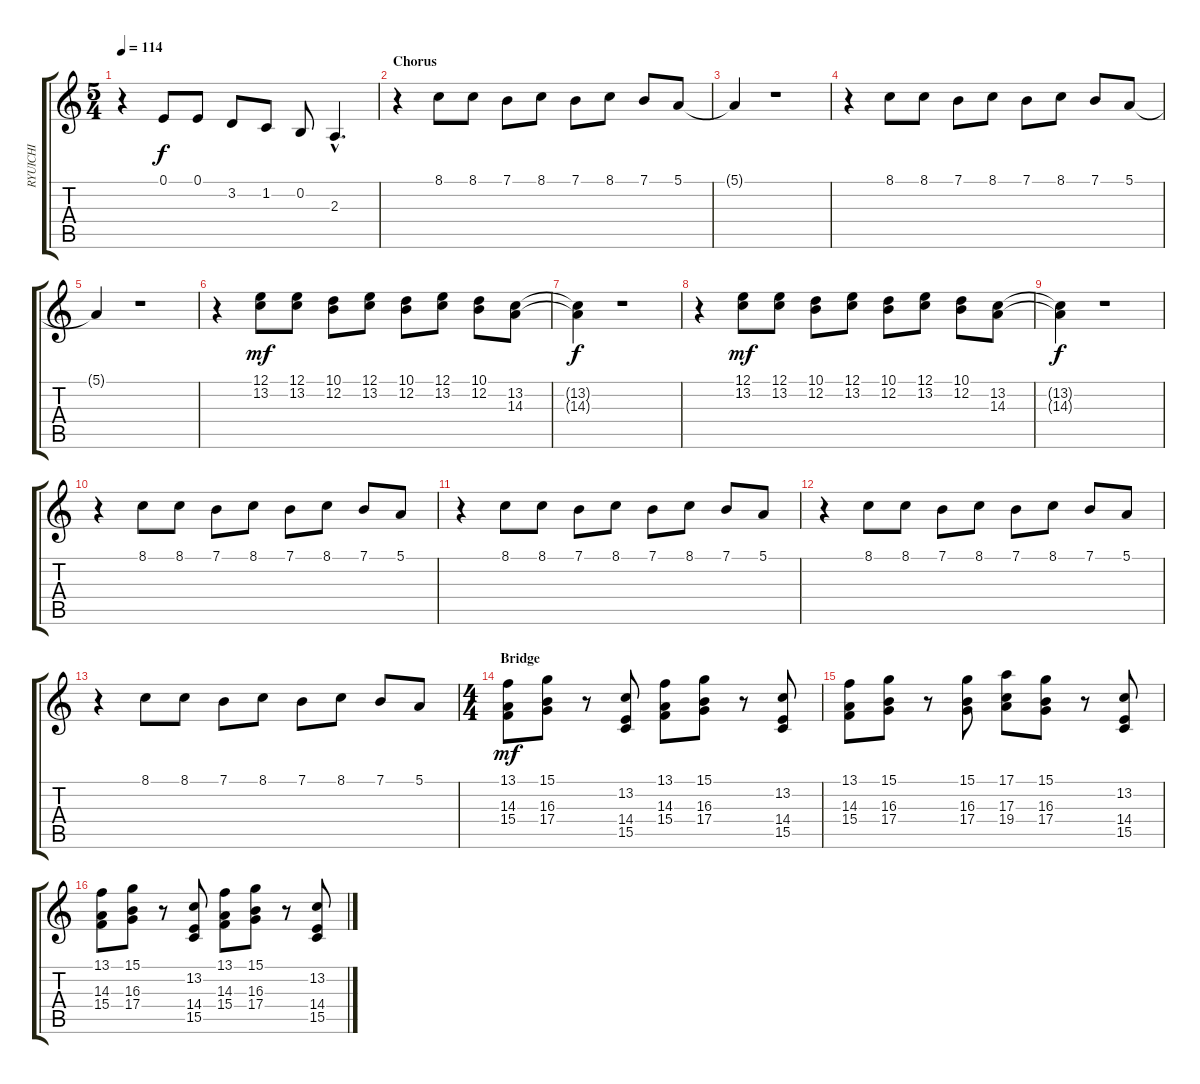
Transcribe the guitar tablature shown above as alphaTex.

\track ("RYUICHI" "RYUICHI") {instrument altosax}
\staff {score tabs}
\tuning (E4 B3 G3 D3 A2 E2) {hide}
\ts (5 4)
\tempo 114
\clef g2
\ks c
r.4{dy f} 0.1.8 0.1.8 3.2.8 1.2.8 0.2.8 2.3{hac}.4{d} |
\section ("" "Chorus")
r.4 8.1.8 8.1.8 7.1.8 8.1.8 7.1.8 8.1.8 7.1.8 5.1.8 |
5.1{t}.4 r.1 |
r.4 8.1.8 8.1.8 7.1.8 8.1.8 7.1.8 8.1.8 7.1.8 5.1.8 |
5.1{t}.4 r.1 |
r.4 (12.1 13.2).8{dy mf} (12.1 13.2).8 (10.1 12.2).8 (12.1 13.2).8 (10.1 12.2).8 (12.1 13.2).8 (10.1 12.2).8 (13.2 14.3).8 |
(13.2{t} 14.3{t}).4{dy f} r.1 |
r.4 (12.1 13.2).8{dy mf} (12.1 13.2).8 (10.1 12.2).8 (12.1 13.2).8 (10.1 12.2).8 (12.1 13.2).8 (10.1 12.2).8 (13.2 14.3).8 |
(13.2{t} 14.3{t}).4{dy f} r.1 |
r.4 8.1.8 8.1.8 7.1.8 8.1.8 7.1.8 8.1.8 7.1.8 5.1.8 |
r.4 8.1.8 8.1.8 7.1.8 8.1.8 7.1.8 8.1.8 7.1.8 5.1.8 |
r.4 8.1.8 8.1.8 7.1.8 8.1.8 7.1.8 8.1.8 7.1.8 5.1.8 |
r.4 8.1.8 8.1.8 7.1.8 8.1.8 7.1.8 8.1.8 7.1.8 5.1.8 |
\ts (4 4)
\section ("" "Bridge")
(13.1 14.3 15.4).8{dy mf} (15.1 16.3 17.4).8 r.8 (13.2 14.4 15.5).8 (13.1 14.3 15.4).8 (15.1 16.3 17.4).8 r.8 (13.2 14.4 15.5).8 |
(13.1 14.3 15.4).8 (15.1 16.3 17.4).8 r.8 (15.1 16.3 17.4).8 (17.1 17.3 19.4).8 (15.1 16.3 17.4).8 r.8 (13.2 14.4 15.5).8 |
(13.1 14.3 15.4).8 (15.1 16.3 17.4).8 r.8 (13.2 14.4 15.5).8 (13.1 14.3 15.4).8 (15.1 16.3 17.4).8 r.8 (13.2 14.4 15.5).8
